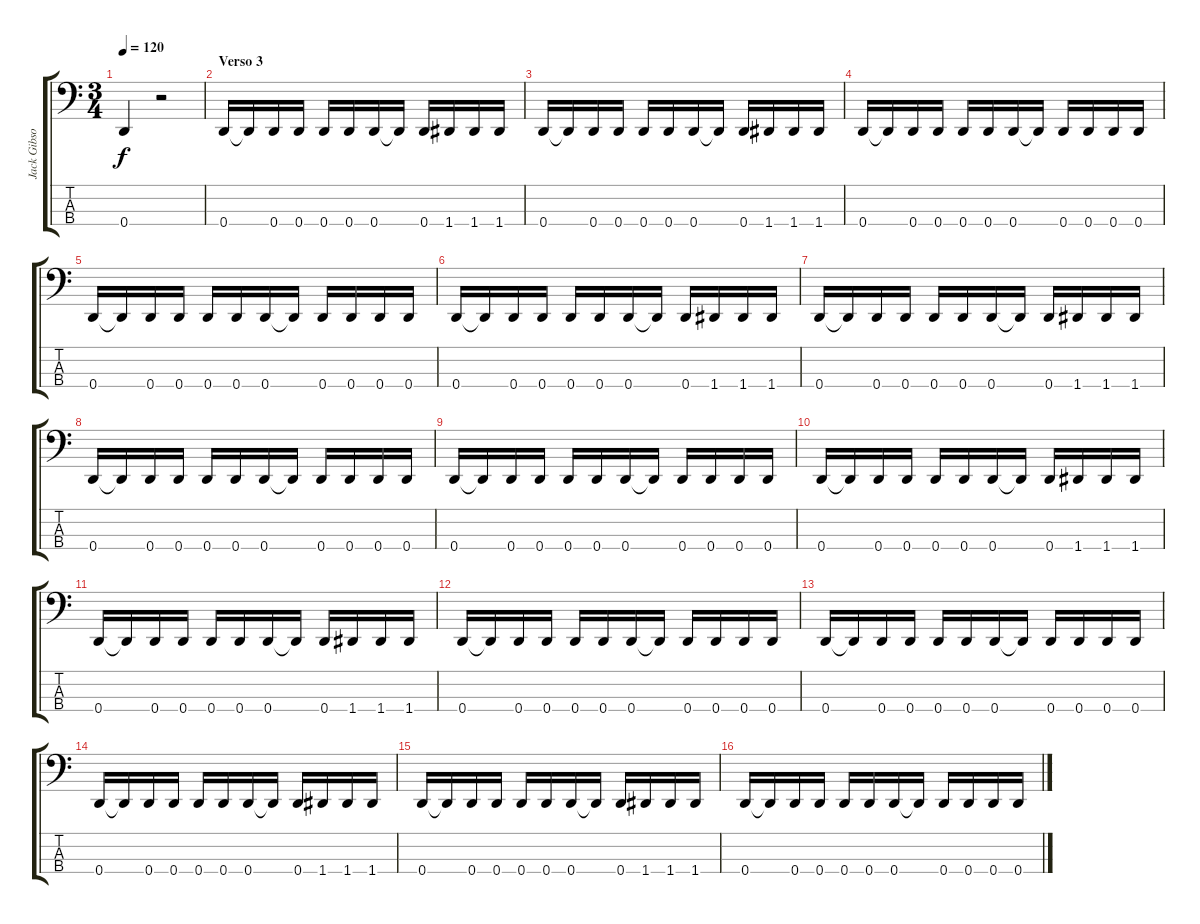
\track ("Jack Gibson" "Jack Gibso") {instrument electricbassfinger}
\staff {score tabs}
\tuning (F2 C2 G1 D1) {hide}
\ts (3 4)
\tempo 120
\clef f4
\ks c
0.4.4{dy f} r.2 |
\section ("" "Verso 3")
0.4.16 0.4{t}.16 0.4.16 0.4.16 0.4.16 0.4.16 0.4.16 0.4{t}.16 0.4.16 1.4.16 1.4.16 1.4.16 |
0.4.16 0.4{t}.16 0.4.16 0.4.16 0.4.16 0.4.16 0.4.16 0.4{t}.16 0.4.16 1.4.16 1.4.16 1.4.16 |
0.4.16 0.4{t}.16 0.4.16 0.4.16 0.4.16 0.4.16 0.4.16 0.4{t}.16 0.4.16 0.4.16 0.4.16 0.4.16 |
0.4.16 0.4{t}.16 0.4.16 0.4.16 0.4.16 0.4.16 0.4.16 0.4{t}.16 0.4.16 0.4.16 0.4.16 0.4.16 |
0.4.16 0.4{t}.16 0.4.16 0.4.16 0.4.16 0.4.16 0.4.16 0.4{t}.16 0.4.16 1.4.16 1.4.16 1.4.16 |
0.4.16 0.4{t}.16 0.4.16 0.4.16 0.4.16 0.4.16 0.4.16 0.4{t}.16 0.4.16 1.4.16 1.4.16 1.4.16 |
0.4.16 0.4{t}.16 0.4.16 0.4.16 0.4.16 0.4.16 0.4.16 0.4{t}.16 0.4.16 0.4.16 0.4.16 0.4.16 |
0.4.16 0.4{t}.16 0.4.16 0.4.16 0.4.16 0.4.16 0.4.16 0.4{t}.16 0.4.16 0.4.16 0.4.16 0.4.16 |
0.4.16 0.4{t}.16 0.4.16 0.4.16 0.4.16 0.4.16 0.4.16 0.4{t}.16 0.4.16 1.4.16 1.4.16 1.4.16 |
0.4.16 0.4{t}.16 0.4.16 0.4.16 0.4.16 0.4.16 0.4.16 0.4{t}.16 0.4.16 1.4.16 1.4.16 1.4.16 |
0.4.16 0.4{t}.16 0.4.16 0.4.16 0.4.16 0.4.16 0.4.16 0.4{t}.16 0.4.16 0.4.16 0.4.16 0.4.16 |
0.4.16 0.4{t}.16 0.4.16 0.4.16 0.4.16 0.4.16 0.4.16 0.4{t}.16 0.4.16 0.4.16 0.4.16 0.4.16 |
0.4.16 0.4{t}.16 0.4.16 0.4.16 0.4.16 0.4.16 0.4.16 0.4{t}.16 0.4.16 1.4.16 1.4.16 1.4.16 |
0.4.16 0.4{t}.16 0.4.16 0.4.16 0.4.16 0.4.16 0.4.16 0.4{t}.16 0.4.16 1.4.16 1.4.16 1.4.16 |
0.4.16 0.4{t}.16 0.4.16 0.4.16 0.4.16 0.4.16 0.4.16 0.4{t}.16 0.4.16 0.4.16 0.4.16 0.4.16
